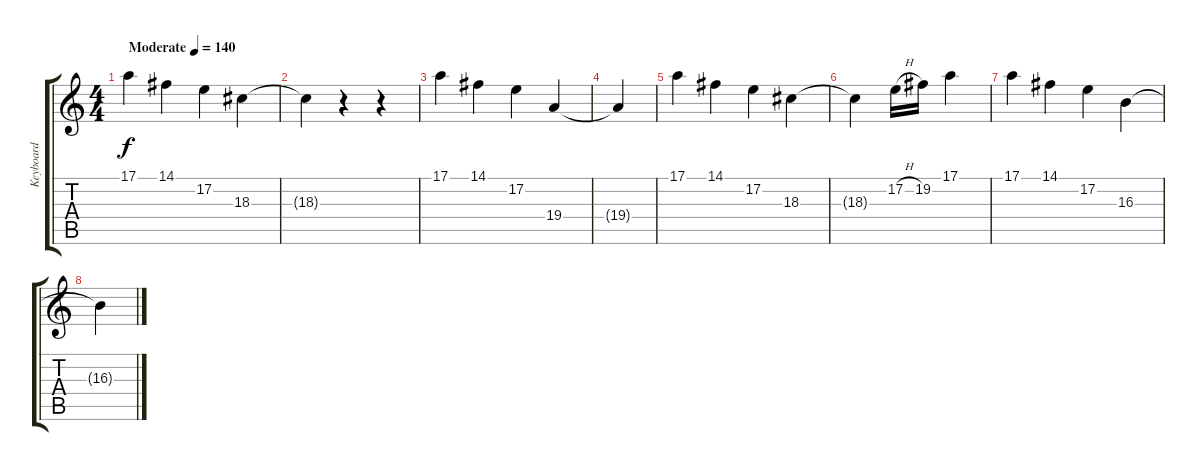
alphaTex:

\track ("Keyboard" "Keyboard") {instrument synthbrass1}
\staff {score tabs}
\tuning (E4 B3 G3 D3 A2 E2) {hide}
\ts (4 4)
\tempo (140 "Moderate")
\clef g2
\ks c
17.1.4{dy f instrument synthbrass1} 14.1.4 17.2.4 18.3.4 |
18.3{t}.4 r.4 r.4 |
17.1.4 14.1.4 17.2.4 19.4.4 |
19.4{t}.4 |
17.1.4 14.1.4 17.2.4 18.3.4 |
18.3{t}.4 17.2{h}.16 19.2.16 17.1.4 |
17.1.4 14.1.4 17.2.4 16.3.4 |
16.3{t}.4
